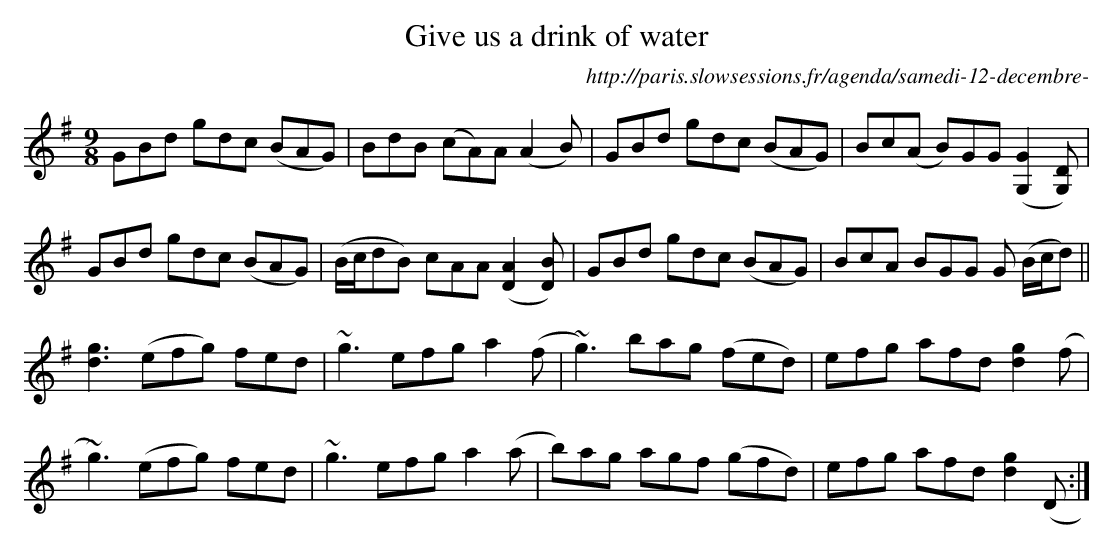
X:1
T: Give us a drink of water
O:http://paris.slowsessions.fr/agenda/samedi-12-decembre-%e2%80%93-suite-slip-jigs
M: 9/8
L: 1/8
K: G
GBd gdc (BAG)|BdB (cA)A (A2B)|GBd gdc (BAG)|Bc(A B)GG ([G2G,2][DG,])|
GBd gdc (BAG)|(B/c/dB) cAA ([A2D2][BD])|GBd gdc (BAG)|BcA BGG G (B/c/d)||
[g3d3] (efg) fed|~g3 efg a2(f|~g3) bag (fed)|efg afd [g2d2] (f|
~g3) (efg) fed|~g3 efg a2(a|b)ag agf (gfd)|efg afd [g2d2](D:|]
